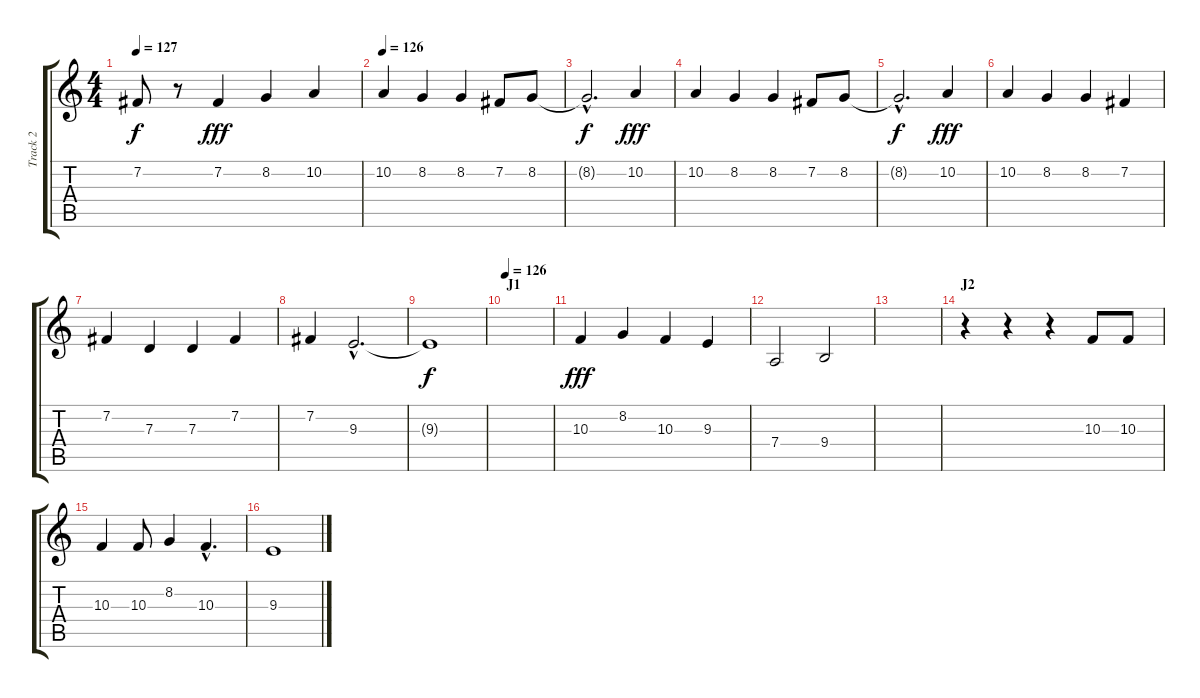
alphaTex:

\track ("Track 2" "Track 2") {instrument stringensemble1}
\staff {score tabs}
\tuning (E4 B3 G3 D3 A2 E2) {hide}
\ts (4 4)
\tempo 127
\clef g2
\ks c
7.2{t}.8{dy f} r.8 7.2.4{dy fff} 8.2.4 10.2.4 |
\tempo 126
10.2.4 8.2.4 8.2.4 7.2.8 8.2.8 |
8.2{hac t}.2{d dy f} 10.2.4{dy fff} |
10.2.4 8.2.4 8.2.4 7.2.8 8.2.8 |
8.2{hac t}.2{d dy f} 10.2.4{dy fff} |
10.2.4 8.2.4 8.2.4 7.2.4 |
7.2.4 7.3.4 7.3.4 7.2.4 |
7.2.4 9.3{hac}.2{d} |
9.3{t}.1{dy f volume 0} |
\section ("" "J1")
\tempo 126
|
10.3.4{dy fff} 8.2.4 10.3.4 9.3.4 |
7.4.2 9.4.2 |
|
\section ("" "J2")
r.4 r.4 r.4 10.3.8 10.3.8 |
10.3.4 10.3.8 8.2.4 10.3{hac}.4{d} |
9.3.1
